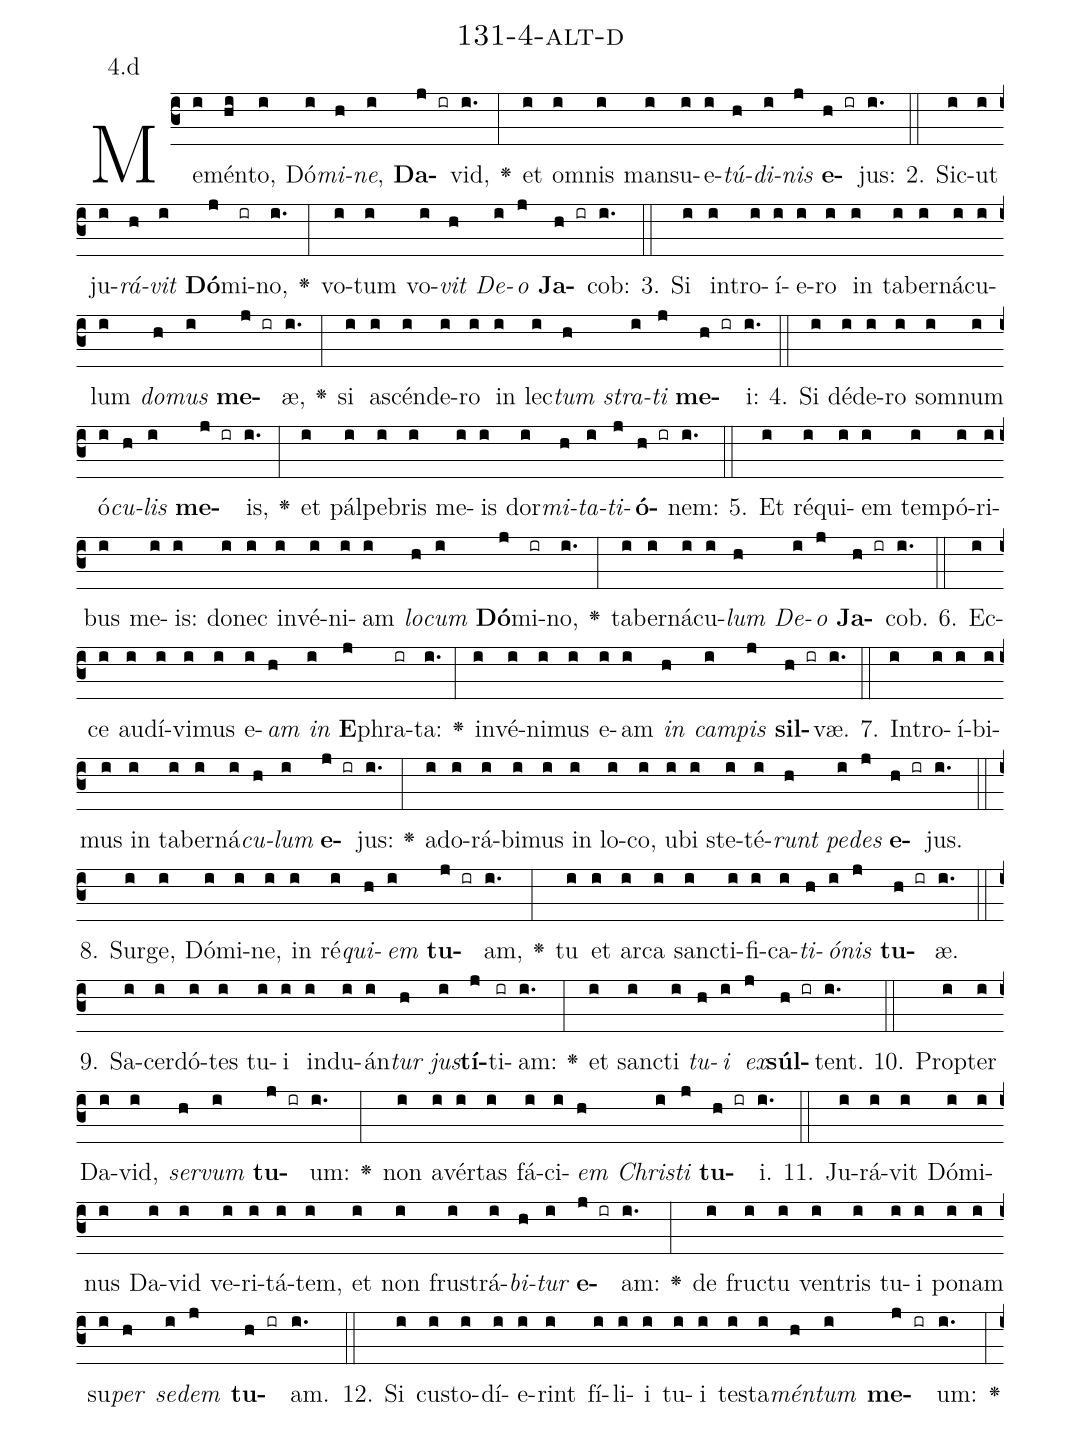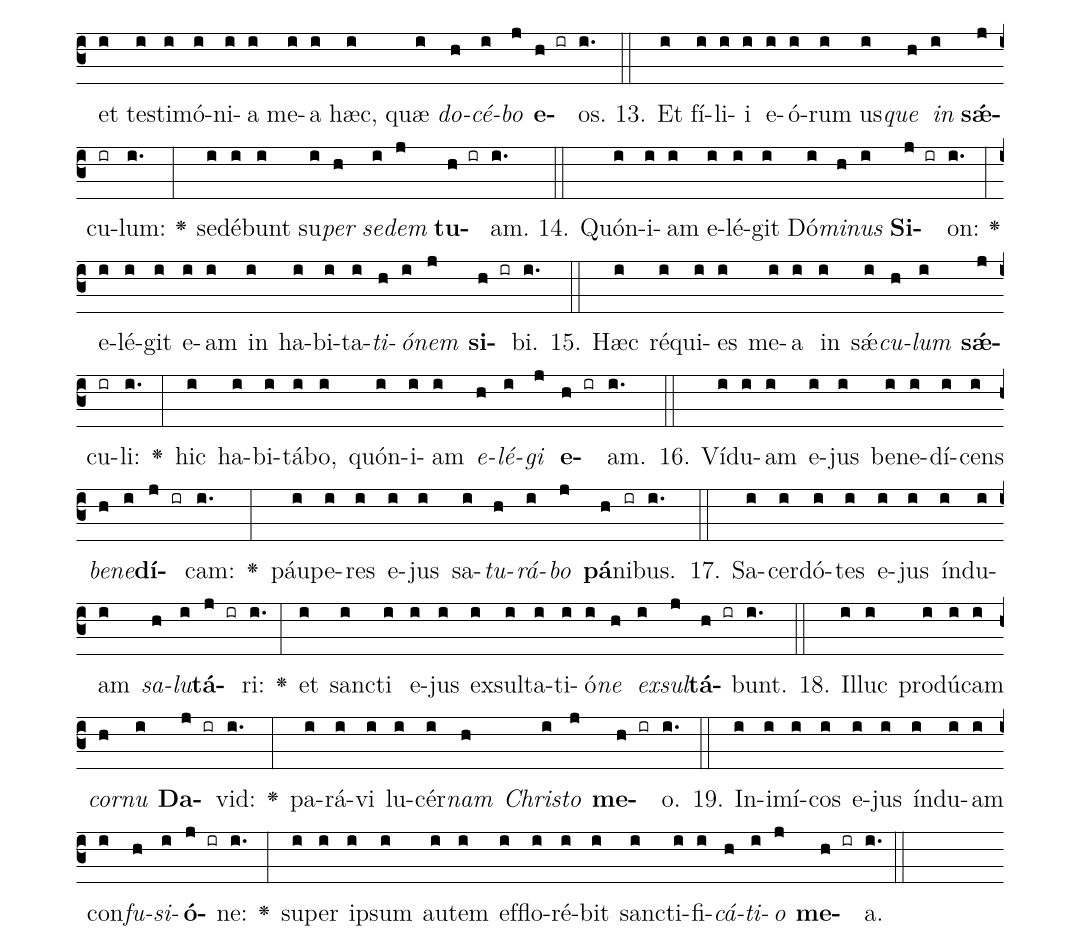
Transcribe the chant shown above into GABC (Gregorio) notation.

name: 131-4-alt-d;
annotation: 4.d;
%%
(c3)Me(i)mén(hi)to,(i) Dó(i)<i>mi</i>(h)<i>ne</i>,(i) <b>Da</b>(j ir)vid,(i.) <v>\greheightstar</v>(:) et(i) om(i)nis(i) man(i)su(i)e(i)<i>tú</i>(h)<i>di</i>(i)<i>nis</i>(j) <b>e</b>(h ir)jus:(i.) (::)
2. Sic(i)ut(i) ju(i)<i>rá</i>(h)<i>vit</i>(i) <b>Dó</b>(j)mi(ir)no,(i.) <v>\greheightstar</v>(:) vo(i)tum(i) vo(i)<i>vit</i>(h) <i>De</i>(i)<i>o</i>(j) <b>Ja</b>(h ir)cob:(i.) (::)
3. Si(i) in(i)tro(i)í(i)e(i)ro(i) in(i) ta(i)ber(i)ná(i)cu(i)lum(i) <i>do</i>(h)<i>mus</i>(i) <b>me</b>(j ir)æ,(i.) <v>\greheightstar</v>(:) si(i) a(i)scén(i)de(i)ro(i) in(i) lec(i)<i>tum</i>(h) <i>stra</i>(i)<i>ti</i>(j) <b>me</b>(h ir)i:(i.) (::)
4. Si(i) dé(i)de(i)ro(i) som(i)num(i) ó(i)<i>cu</i>(h)<i>lis</i>(i) <b>me</b>(j ir)is,(i.) <v>\greheightstar</v>(:) et(i) pál(i)pe(i)bris(i) me(i)is(i) dor(i)<i>mi</i>(h)<i>ta</i>(i)<i>ti</i>(j)<b>ó</b>(h ir)nem:(i.) (::)
5. Et(i) ré(i)qui(i)em(i) tem(i)pó(i)ri(i)bus(i) me(i)is:(i) do(i)nec(i) in(i)vé(i)ni(i)am(i) <i>lo</i>(h)<i>cum</i>(i) <b>Dó</b>(j)mi(ir)no,(i.) <v>\greheightstar</v>(:) ta(i)ber(i)ná(i)cu(i)<i>lum</i>(h) <i>De</i>(i)<i>o</i>(j) <b>Ja</b>(h ir)cob.(i.) (::)
6. Ec(i)ce(i) au(i)dí(i)vi(i)mus(i) e(i)<i>am</i>(h) <i>in</i>(i) <b>E</b>(j)phra(ir)ta:(i.) <v>\greheightstar</v>(:) in(i)vé(i)ni(i)mus(i) e(i)am(i) <i>in</i>(h) <i>cam</i>(i)<i>pis</i>(j) <b>sil</b>(h ir)væ.(i.) (::)
7. In(i)tro(i)í(i)bi(i)mus(i) in(i) ta(i)ber(i)ná(i)<i>cu</i>(h)<i>lum</i>(i) <b>e</b>(j ir)jus:(i.) <v>\greheightstar</v>(:) ad(i)o(i)rá(i)bi(i)mus(i) in(i) lo(i)co,(i) u(i)bi(i) ste(i)té(i)<i>runt</i>(h) <i>pe</i>(i)<i>des</i>(j) <b>e</b>(h ir)jus.(i.) (::)
8. Sur(i)ge,(i) Dó(i)mi(i)ne,(i) in(i) ré(i)<i>qui</i>(h)<i>em</i>(i) <b>tu</b>(j ir)am,(i.) <v>\greheightstar</v>(:) tu(i) et(i) ar(i)ca(i) sanc(i)ti(i)fi(i)ca(i)<i>ti</i>(h)<i>ó</i>(i)<i>nis</i>(j) <b>tu</b>(h ir)æ.(i.) (::)
9. Sa(i)cer(i)dó(i)tes(i) tu(i)i(i) ind(i)u(i)án(i)<i>tur</i>(h) <i>jus</i>(i)<b>tí</b>(j)ti(ir)am:(i.) <v>\greheightstar</v>(:) et(i) sanc(i)ti(i) <i>tu</i>(h)<i>i</i>(i) <i>ex</i>(j)<b>súl</b>(h ir)tent.(i.) (::)
10. Prop(i)ter(i) Da(i)vid,(i) <i>ser</i>(h)<i>vum</i>(i) <b>tu</b>(j ir)um:(i.) <v>\greheightstar</v>(:) non(i) a(i)vér(i)tas(i) fá(i)ci(i)<i>em</i>(h) <i>Chris</i>(i)<i>ti</i>(j) <b>tu</b>(h ir)i.(i.) (::)
11. Ju(i)rá(i)vit(i) Dó(i)mi(i)nus(i) Da(i)vid(i) ve(i)ri(i)tá(i)tem,(i) et(i) non(i) frus(i)trá(i)<i>bi</i>(h)<i>tur</i>(i) <b>e</b>(j ir)am:(i.) <v>\greheightstar</v>(:) de(i) fruc(i)tu(i) ven(i)tris(i) tu(i)i(i) po(i)nam(i) su(i)<i>per</i>(h) <i>se</i>(i)<i>dem</i>(j) <b>tu</b>(h ir)am.(i.) (::)
12. Si(i) cus(i)to(i)dí(i)e(i)rint(i) fí(i)li(i)i(i) tu(i)i(i) tes(i)ta(i)<i>mén</i>(h)<i>tum</i>(i) <b>me</b>(j ir)um:(i.) <v>\greheightstar</v>(:) et(i) tes(i)ti(i)mó(i)ni(i)a(i) me(i)a(i) hæc,(i) quæ(i) <i>do</i>(h)<i>cé</i>(i)<i>bo</i>(j) <b>e</b>(h ir)os.(i.) (::)
13. Et(i) fí(i)li(i)i(i) e(i)ó(i)rum(i) us(i)<i>que</i>(h) <i>in</i>(i) <b>sǽ</b>(j)cu(ir)lum:(i.) <v>\greheightstar</v>(:) se(i)dé(i)bunt(i) su(i)<i>per</i>(h) <i>se</i>(i)<i>dem</i>(j) <b>tu</b>(h ir)am.(i.) (::)
14. Quón(i)i(i)am(i) e(i)lé(i)git(i) Dó(i)<i>mi</i>(h)<i>nus</i>(i) <b>Si</b>(j ir)on:(i.) <v>\greheightstar</v>(:) e(i)lé(i)git(i) e(i)am(i) in(i) ha(i)bi(i)ta(i)<i>ti</i>(h)<i>ó</i>(i)<i>nem</i>(j) <b>si</b>(h ir)bi.(i.) (::)
15. Hæc(i) ré(i)qui(i)es(i) me(i)a(i) in(i) sǽ(i)<i>cu</i>(h)<i>lum</i>(i) <b>sǽ</b>(j)cu(ir)li:(i.) <v>\greheightstar</v>(:) hic(i) ha(i)bi(i)tá(i)bo,(i) quón(i)i(i)am(i) <i>e</i>(h)<i>lé</i>(i)<i>gi</i>(j) <b>e</b>(h ir)am.(i.) (::)
16. Ví(i)du(i)am(i) e(i)jus(i) be(i)ne(i)dí(i)cens(i) <i>be</i>(h)<i>ne</i>(i)<b>dí</b>(j ir)cam:(i.) <v>\greheightstar</v>(:) páu(i)pe(i)res(i) e(i)jus(i) sa(i)<i>tu</i>(h)<i>rá</i>(i)<i>bo</i>(j) <b>pá</b>(h)ni(ir)bus.(i.) (::)
17. Sa(i)cer(i)dó(i)tes(i) e(i)jus(i) índ(i)u(i)am(i) <i>sa</i>(h)<i>lu</i>(i)<b>tá</b>(j ir)ri:(i.) <v>\greheightstar</v>(:) et(i) sanc(i)ti(i) e(i)jus(i) ex(i)sul(i)ta(i)ti(i)ó(i)<i>ne</i>(h) <i>ex</i>(i)<i>sul</i>(j)<b>tá</b>(h ir)bunt.(i.) (::)
18. Il(i)luc(i) pro(i)dú(i)cam(i) <i>cor</i>(h)<i>nu</i>(i) <b>Da</b>(j ir)vid:(i.) <v>\greheightstar</v>(:) pa(i)rá(i)vi(i) lu(i)cér(i)<i>nam</i>(h) <i>Chris</i>(i)<i>to</i>(j) <b>me</b>(h ir)o.(i.) (::)
19. In(i)i(i)mí(i)cos(i) e(i)jus(i) índ(i)u(i)am(i) con(i)<i>fu</i>(h)<i>si</i>(i)<b>ó</b>(j ir)ne:(i.) <v>\greheightstar</v>(:) su(i)per(i) ip(i)sum(i) au(i)tem(i) ef(i)flo(i)ré(i)bit(i) sanc(i)ti(i)fi(i)<i>cá</i>(h)<i>ti</i>(i)<i>o</i>(j) <b>me</b>(h ir)a.(i.) (::)
